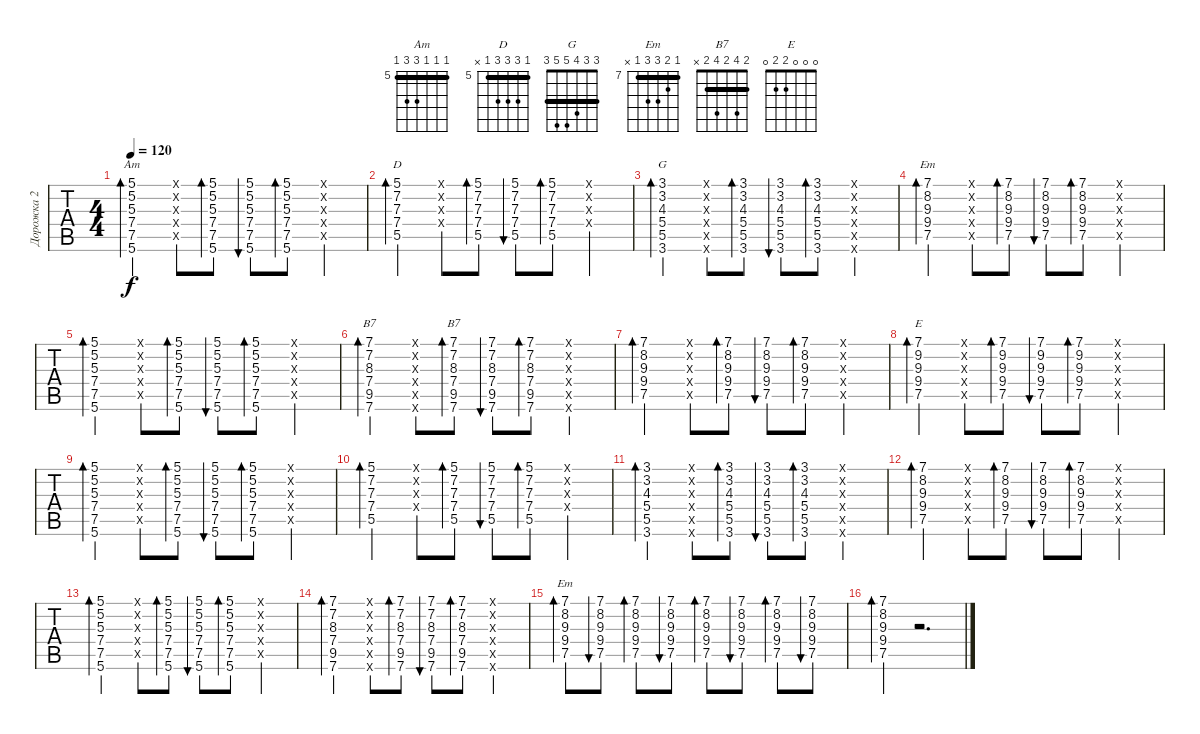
\track ("Дорожка 2" "Дорожка 2") {instrument acousticguitarsteel}
\staff {tabs}
\tuning (E4 B3 G3 D3 A2 E2) {hide}
\chord ("Am" 5 5 5 7 7 5) {firstfret 5 barre 5}
\chord ("D" 5 7 7 7 5 x) {firstfret 5 barre 5}
\chord ("G" 3 3 4 5 5 3) {barre 3}
\chord ("Em" 0 0 0 2 2 0)
\chord ("B7" 7 7 8 7 9 7) {firstfret 7 barre 7}
\chord ("B7" 2 4 2 4 2 x) {barre 2}
\chord ("E" 0 0 0 2 2 0)
\chord ("Em" 7 8 9 9 7 x) {firstfret 7 barre 7}
\ts (4 4)
\tempo 120
\clef g2
\ks c
(5.1 5.2 5.3 7.4 7.5 5.6).4{bd 30 ch "Am" dy f} (0.1{x} 0.2{x} 0.3{x} 0.4{x} 0.5{x}).8 (5.1 5.2 5.3 7.4 7.5 5.6).8{bd 30} (5.1 5.2 5.3 7.4 7.5 5.6).8{bu 30} (5.1 5.2 5.3 7.4 7.5 5.6).8{bd 30} (0.1{x} 0.2{x} 0.3{x} 0.4{x} 0.5{x}).4 |
(5.1 7.2 7.3 7.4 5.5).4{bd 30 ch "D"} (0.1{x} 0.2{x} 0.3{x} 0.4{x}).8 (5.1 7.2 7.3 7.4 5.5).8{bd 30} (5.1 7.2 7.3 7.4 5.5).8{bu 30} (5.1 7.2 7.3 7.4 5.5).8{bd 30} (0.1{x} 0.2{x} 0.3{x} 0.4{x}).4 |
(3.1 3.2 4.3 5.4 5.5 3.6).4{bd 30 ch "G"} (0.1{x} 0.2{x} 0.3{x} 0.4{x} 0.5{x} 0.6{x}).8 (3.1 3.2 4.3 5.4 5.5 3.6).8{bd 30} (3.1 3.2 4.3 5.4 5.5 3.6).8{bu 30} (3.1 3.2 4.3 5.4 5.5 3.6).8{bd 30} (0.1{x} 0.2{x} 0.3{x} 0.4{x} 0.5{x} 0.6{x}).4 |
(7.1 8.2 9.3 9.4 7.5).4{bd 30 ch "Em"} (0.1{x} 0.2{x} 0.3{x} 0.4{x} 0.5{x}).8 (7.1 8.2 9.3 9.4 7.5).8{bd 30} (7.1 8.2 9.3 9.4 7.5).8{bu 30} (7.1 8.2 9.3 9.4 7.5).8{bd 30} (0.1{x} 0.2{x} 0.3{x} 0.4{x} 0.5{x}).4 |
(5.1 5.2 5.3 7.4 7.5 5.6).4{bd 30} (0.1{x} 0.2{x} 0.3{x} 0.4{x} 0.5{x}).8 (5.1 5.2 5.3 7.4 7.5 5.6).8{bd 30} (5.1 5.2 5.3 7.4 7.5 5.6).8{bu 30} (5.1 5.2 5.3 7.4 7.5 5.6).8{bd 30} (0.1{x} 0.2{x} 0.3{x} 0.4{x} 0.5{x}).4 |
(7.1 7.2 8.3 7.4 9.5 7.6).4{bd 30 ch "B7"} (0.1{x} 0.2{x} 0.3{x} 0.4{x} 0.5{x} 0.6{x}).8 (7.1 7.2 8.3 7.4 9.5 7.6).8{bd 30 ch "B7"} (7.1 7.2 8.3 7.4 9.5 7.6).8{bu 30} (7.1 7.2 8.3 7.4 9.5 7.6).8{bd 30} (0.1{x} 0.2{x} 0.3{x} 0.4{x} 0.5{x} 0.6{x}).4 |
(7.1 8.2 9.3 9.4 7.5).4{bd 30} (0.1{x} 0.2{x} 0.3{x} 0.4{x} 0.5{x}).8 (7.1 8.2 9.3 9.4 7.5).8{bd 30} (7.1 8.2 9.3 9.4 7.5).8{bu 30} (7.1 8.2 9.3 9.4 7.5).8{bd 30} (0.1{x} 0.2{x} 0.3{x} 0.4{x} 0.5{x}).4 |
(7.1 9.2 9.3 9.4 7.5).4{bd 30 ch "E"} (0.1{x} 0.2{x} 0.3{x} 0.4{x} 0.5{x}).8 (7.1 9.2 9.3 9.4 7.5).8{bd 30} (7.1 9.2 9.3 9.4 7.5).8{bu 30} (7.1 9.2 9.3 9.4 7.5).8{bd 30} (0.1{x} 0.2{x} 0.3{x} 0.4{x} 0.5{x}).4 |
(5.1 5.2 5.3 7.4 7.5 5.6).4{bd 30} (0.1{x} 0.2{x} 0.3{x} 0.4{x} 0.5{x}).8 (5.1 5.2 5.3 7.4 7.5 5.6).8{bd 30} (5.1 5.2 5.3 7.4 7.5 5.6).8{bu 30} (5.1 5.2 5.3 7.4 7.5 5.6).8{bd 30} (0.1{x} 0.2{x} 0.3{x} 0.4{x} 0.5{x}).4 |
(5.1 7.2 7.3 7.4 5.5).4{bd 30} (0.1{x} 0.2{x} 0.3{x} 0.4{x}).8 (5.1 7.2 7.3 7.4 5.5).8{bd 30} (5.1 7.2 7.3 7.4 5.5).8{bu 30} (5.1 7.2 7.3 7.4 5.5).8{bd 30} (0.1{x} 0.2{x} 0.3{x} 0.4{x}).4 |
(3.1 3.2 4.3 5.4 5.5 3.6).4{bd 30} (0.1{x} 0.2{x} 0.3{x} 0.4{x} 0.5{x} 0.6{x}).8 (3.1 3.2 4.3 5.4 5.5 3.6).8{bd 30} (3.1 3.2 4.3 5.4 5.5 3.6).8{bu 30} (3.1 3.2 4.3 5.4 5.5 3.6).8{bd 30} (0.1{x} 0.2{x} 0.3{x} 0.4{x} 0.5{x} 0.6{x}).4 |
(7.1 8.2 9.3 9.4 7.5).4{bd 30} (0.1{x} 0.2{x} 0.3{x} 0.4{x} 0.5{x}).8 (7.1 8.2 9.3 9.4 7.5).8{bd 30} (7.1 8.2 9.3 9.4 7.5).8{bu 30} (7.1 8.2 9.3 9.4 7.5).8{bd 30} (0.1{x} 0.2{x} 0.3{x} 0.4{x} 0.5{x}).4 |
(5.1 5.2 5.3 7.4 7.5 5.6).4{bd 30} (0.1{x} 0.2{x} 0.3{x} 0.4{x} 0.5{x}).8 (5.1 5.2 5.3 7.4 7.5 5.6).8{bd 30} (5.1 5.2 5.3 7.4 7.5 5.6).8{bu 30} (5.1 5.2 5.3 7.4 7.5 5.6).8{bd 30} (0.1{x} 0.2{x} 0.3{x} 0.4{x} 0.5{x}).4 |
(7.1 7.2 8.3 7.4 9.5 7.6).4{bd 30} (0.1{x} 0.2{x} 0.3{x} 0.4{x} 0.5{x} 0.6{x}).8 (7.1 7.2 8.3 7.4 9.5 7.6).8{bd 30} (7.1 7.2 8.3 7.4 9.5 7.6).8{bu 30} (7.1 7.2 8.3 7.4 9.5 7.6).8{bd 30} (0.1{x} 0.2{x} 0.3{x} 0.4{x} 0.5{x} 0.6{x}).4 |
(7.1 8.2 9.3 9.4 7.5).8{bd 30 ch "Em"} (7.1 8.2 9.3 9.4 7.5).8{bu 30} (7.1 8.2 9.3 9.4 7.5).8{bd 30} (7.1 8.2 9.3 9.4 7.5).8{bu 30} (7.1 8.2 9.3 9.4 7.5).8{bd 30} (7.1 8.2 9.3 9.4 7.5).8{bu 30} (7.1 8.2 9.3 9.4 7.5).8{bd 30} (7.1 8.2 9.3 9.4 7.5).8{bu 30} |
(7.1{st} 8.2{st} 9.3{st} 9.4{st} 7.5{st}).4{bd 30} r.2{d}
